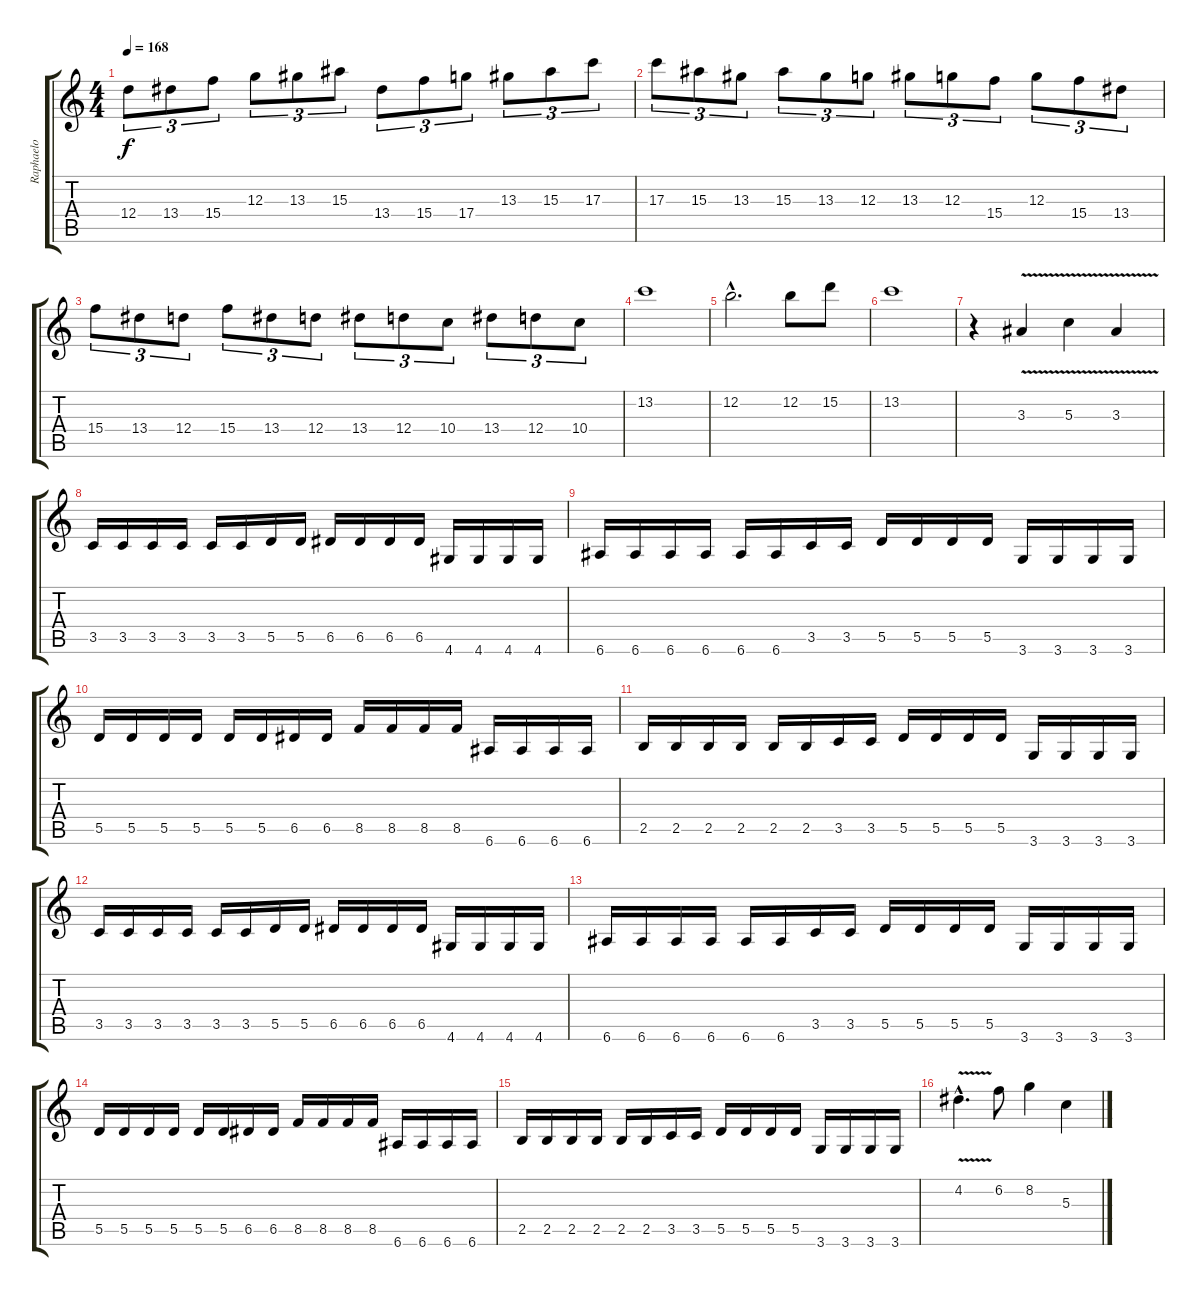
\track ("Raphaelo" "Raphaelo") {instrument distortionguitar}
\staff {score tabs}
\tuning (E4 B3 G3 D3 A2 E2) {hide}
\ts (4 4)
\tempo 168
\clef g2
\ks c
12.4.8{tu (3 2) dy f} 13.4.8{tu (3 2)} 15.4.8{tu (3 2)} 12.3.8{tu (3 2)} 13.3.8{tu (3 2)} 15.3.8{tu (3 2)} 13.4.8{tu (3 2)} 15.4.8{tu (3 2)} 17.4.8{tu (3 2)} 13.3.8{tu (3 2)} 15.3.8{tu (3 2)} 17.3.8{tu (3 2)} |
17.3.8{tu (3 2)} 15.3.8{tu (3 2)} 13.3.8{tu (3 2)} 15.3.8{tu (3 2)} 13.3.8{tu (3 2)} 12.3.8{tu (3 2)} 13.3.8{tu (3 2)} 12.3.8{tu (3 2)} 15.4.8{tu (3 2)} 12.3.8{tu (3 2)} 15.4.8{tu (3 2)} 13.4.8{tu (3 2)} |
15.4.8{tu (3 2)} 13.4.8{tu (3 2)} 12.4.8{tu (3 2)} 15.4.8{tu (3 2)} 13.4.8{tu (3 2)} 12.4.8{tu (3 2)} 13.4.8{tu (3 2)} 12.4.8{tu (3 2)} 10.4.8{tu (3 2)} 13.4.8{tu (3 2)} 12.4.8{tu (3 2)} 10.4.8{tu (3 2)} |
13.2.1 |
12.2{hac}.2{d} 12.2.8 15.2.8 |
13.2.1 |
r.4 3.3{v}.4 5.3{v}.4 3.3{v}.4 |
3.5.16 3.5.16 3.5.16 3.5.16 3.5.16 3.5.16 5.5.16 5.5.16 6.5.16 6.5.16 6.5.16 6.5.16 4.6.16 4.6.16 4.6.16 4.6.16 |
6.6.16 6.6.16 6.6.16 6.6.16 6.6.16 6.6.16 3.5.16 3.5.16 5.5.16 5.5.16 5.5.16 5.5.16 3.6.16 3.6.16 3.6.16 3.6.16 |
5.5.16 5.5.16 5.5.16 5.5.16 5.5.16 5.5.16 6.5.16 6.5.16 8.5.16 8.5.16 8.5.16 8.5.16 6.6.16 6.6.16 6.6.16 6.6.16 |
2.5.16 2.5.16 2.5.16 2.5.16 2.5.16 2.5.16 3.5.16 3.5.16 5.5.16 5.5.16 5.5.16 5.5.16 3.6.16 3.6.16 3.6.16 3.6.16 |
3.5.16 3.5.16 3.5.16 3.5.16 3.5.16 3.5.16 5.5.16 5.5.16 6.5.16 6.5.16 6.5.16 6.5.16 4.6.16 4.6.16 4.6.16 4.6.16 |
6.6.16 6.6.16 6.6.16 6.6.16 6.6.16 6.6.16 3.5.16 3.5.16 5.5.16 5.5.16 5.5.16 5.5.16 3.6.16 3.6.16 3.6.16 3.6.16 |
5.5.16 5.5.16 5.5.16 5.5.16 5.5.16 5.5.16 6.5.16 6.5.16 8.5.16 8.5.16 8.5.16 8.5.16 6.6.16 6.6.16 6.6.16 6.6.16 |
2.5.16 2.5.16 2.5.16 2.5.16 2.5.16 2.5.16 3.5.16 3.5.16 5.5.16 5.5.16 5.5.16 5.5.16 3.6.16 3.6.16 3.6.16 3.6.16 |
4.2{v hac}.4{d} 6.2.8 8.2.4 5.3.4
